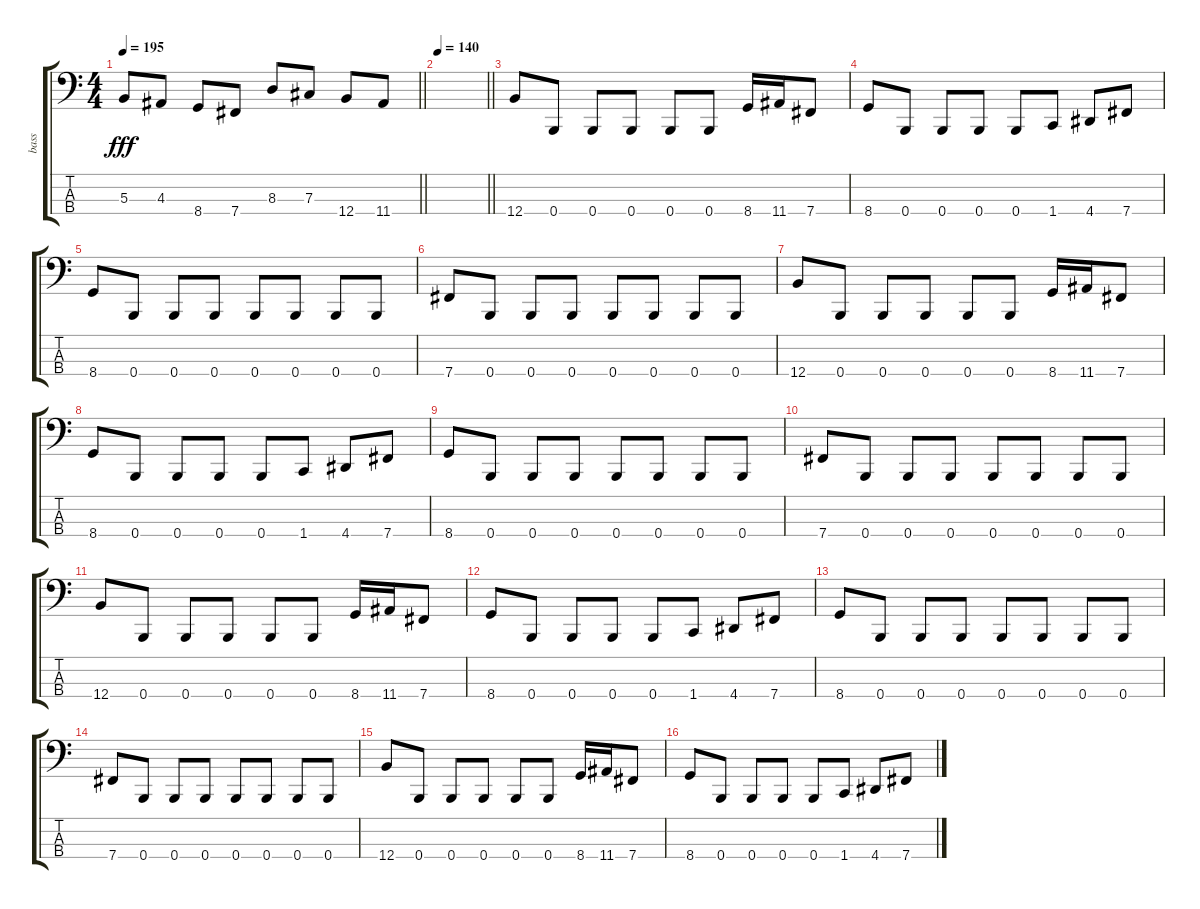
\track ("bass" "bass") {instrument electricbasspick}
\staff {score tabs}
\tuning (E2 B1 Gb1 B0) {hide}
\ts (4 4)
\tempo 195
\clef f4
\barLineRight lightlight
\ks c
5.3.8{dy fff} 4.3.8 8.4.8 7.4.8 8.3.8 7.3.8 12.4.8 11.4.8 |
\section ("" "")
\tempo 140
\barLineRight lightlight
|
\section ("" "")
12.4.8 0.4.8 0.4.8 0.4.8 0.4.8 0.4.8 8.4.16 11.4.16 7.4.8 |
8.4.8 0.4.8 0.4.8 0.4.8 0.4.8 1.4.8 4.4.8 7.4.8 |
8.4.8 0.4.8 0.4.8 0.4.8 0.4.8 0.4.8 0.4.8 0.4.8 |
7.4.8 0.4.8 0.4.8 0.4.8 0.4.8 0.4.8 0.4.8 0.4.8 |
12.4.8 0.4.8 0.4.8 0.4.8 0.4.8 0.4.8 8.4.16 11.4.16 7.4.8 |
8.4.8 0.4.8 0.4.8 0.4.8 0.4.8 1.4.8 4.4.8 7.4.8 |
8.4.8 0.4.8 0.4.8 0.4.8 0.4.8 0.4.8 0.4.8 0.4.8 |
7.4.8 0.4.8 0.4.8 0.4.8 0.4.8 0.4.8 0.4.8 0.4.8 |
12.4.8 0.4.8 0.4.8 0.4.8 0.4.8 0.4.8 8.4.16 11.4.16 7.4.8 |
8.4.8 0.4.8 0.4.8 0.4.8 0.4.8 1.4.8 4.4.8 7.4.8 |
8.4.8 0.4.8 0.4.8 0.4.8 0.4.8 0.4.8 0.4.8 0.4.8 |
7.4.8 0.4.8 0.4.8 0.4.8 0.4.8 0.4.8 0.4.8 0.4.8 |
12.4.8 0.4.8 0.4.8 0.4.8 0.4.8 0.4.8 8.4.16 11.4.16 7.4.8 |
8.4.8 0.4.8 0.4.8 0.4.8 0.4.8 1.4.8 4.4.8 7.4.8
